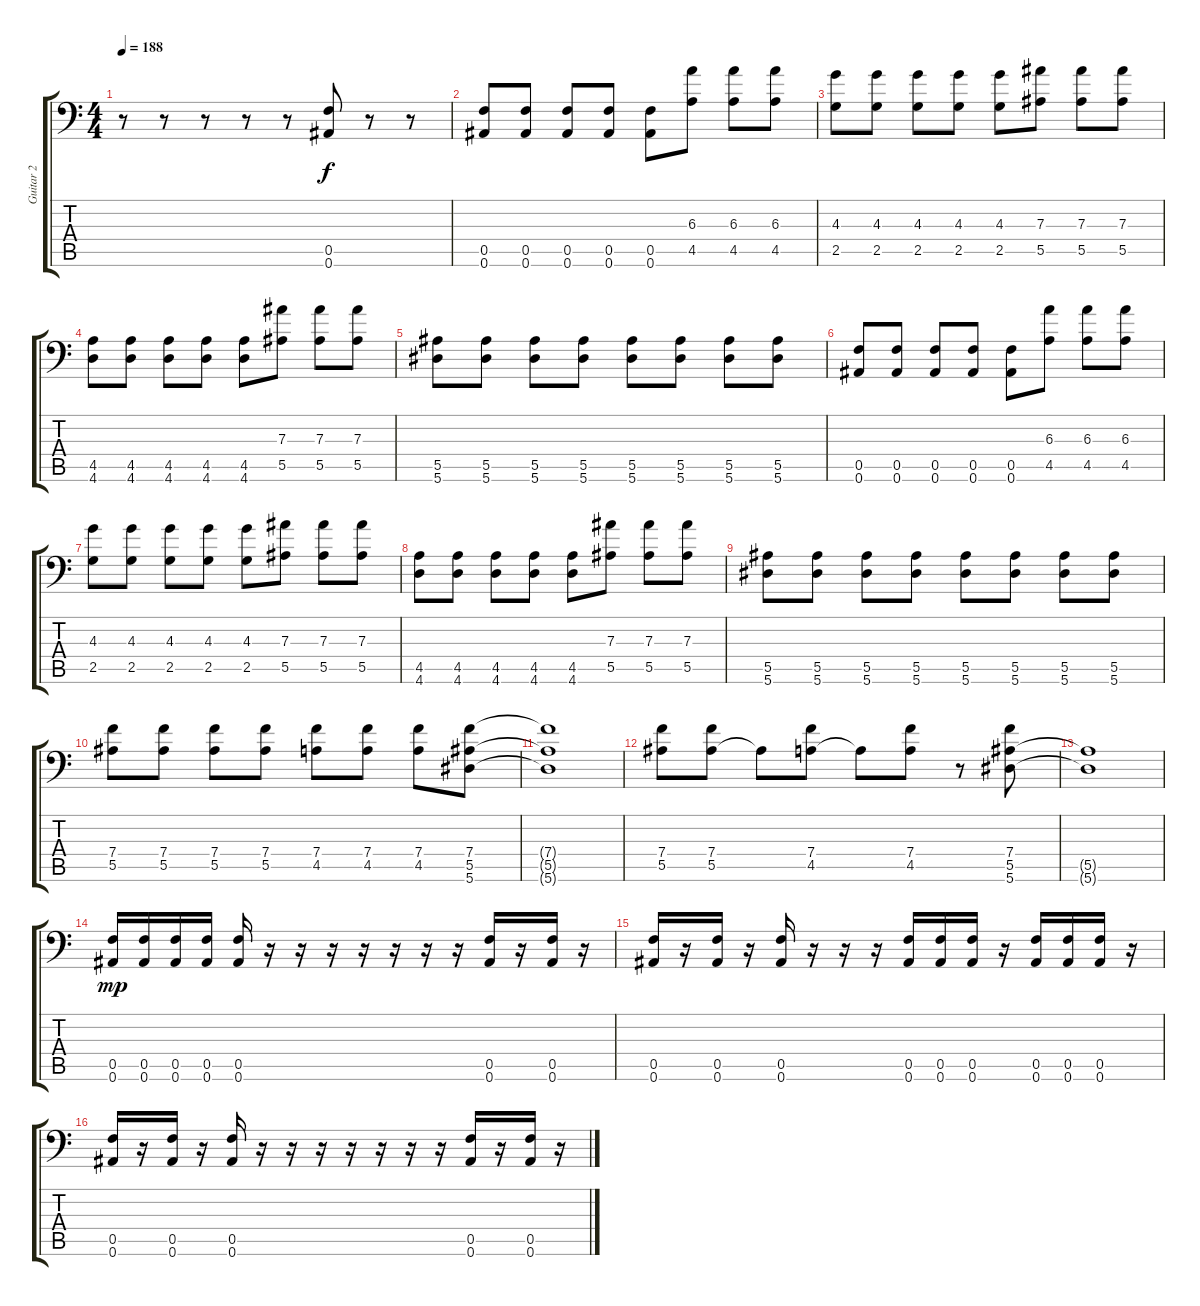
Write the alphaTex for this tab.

\track ("Guitar 2" "Guitar 2") {instrument distortionguitar}
\staff {score tabs}
\tuning (C4 G3 Eb3 Bb2 F2 Bb1) {hide}
\ts (4 4)
\tempo 188
\clef f4
\ks c
r.8{dy f} r.8 r.8 r.8 r.8 (0.5 0.6).8 r.8 r.8 |
(0.5 0.6).8 (0.5 0.6).8 (0.5 0.6).8 (0.5 0.6).8 (0.5 0.6).8 (6.3 4.5).8 (6.3 4.5).8 (6.3 4.5).8 |
(4.3 2.5).8 (4.3 2.5).8 (4.3 2.5).8 (4.3 2.5).8 (4.3 2.5).8 (7.3 5.5).8 (7.3 5.5).8 (7.3 5.5).8 |
(4.5 4.6).8 (4.5 4.6).8 (4.5 4.6).8 (4.5 4.6).8 (4.5 4.6).8 (7.3 5.5).8 (7.3 5.5).8 (7.3 5.5).8 |
(5.5 5.6).8 (5.5 5.6).8 (5.5 5.6).8 (5.5 5.6).8 (5.5 5.6).8 (5.5 5.6).8 (5.5 5.6).8 (5.5 5.6).8 |
(0.5 0.6).8 (0.5 0.6).8 (0.5 0.6).8 (0.5 0.6).8 (0.5 0.6).8 (6.3 4.5).8 (6.3 4.5).8 (6.3 4.5).8 |
(4.3 2.5).8 (4.3 2.5).8 (4.3 2.5).8 (4.3 2.5).8 (4.3 2.5).8 (7.3 5.5).8 (7.3 5.5).8 (7.3 5.5).8 |
(4.5 4.6).8 (4.5 4.6).8 (4.5 4.6).8 (4.5 4.6).8 (4.5 4.6).8 (7.3 5.5).8 (7.3 5.5).8 (7.3 5.5).8 |
(5.5 5.6).8 (5.5 5.6).8 (5.5 5.6).8 (5.5 5.6).8 (5.5 5.6).8 (5.5 5.6).8 (5.5 5.6).8 (5.5 5.6).8 |
(7.4 5.5).8 (7.4 5.5).8 (7.4 5.5).8 (7.4 5.5).8 (7.4 4.5).8 (7.4 4.5).8 (7.4 4.5).8 (7.4 5.5 5.6).8 |
(7.4{t} 5.5{t} 5.6{t}).1 |
(7.4 5.5).8 (7.4 5.5).8 5.5{t}.8 (7.4 4.5).8 4.5{t}.8 (7.4 4.5).8 r.8 (7.4 5.5 5.6).8 |
(5.5{t} 5.6{t}).1 |
(0.5 0.6).16{dy mp} (0.5 0.6).16 (0.5 0.6).16 (0.5 0.6).16 (0.5 0.6).16 r.16 r.16 r.16 r.16 r.16 r.16 r.16 (0.5 0.6).16 r.16 (0.5 0.6).16 r.16 |
(0.5 0.6).16 r.16 (0.5 0.6).16 r.16 (0.5 0.6).16 r.16 r.16 r.16 (0.5 0.6).16 (0.5 0.6).16 (0.5 0.6).16 r.16 (0.5 0.6).16 (0.5 0.6).16 (0.5 0.6).16 r.16 |
(0.5 0.6).16 r.16 (0.5 0.6).16 r.16 (0.5 0.6).16 r.16 r.16 r.16 r.16 r.16 r.16 r.16 (0.5 0.6).16 r.16 (0.5 0.6).16 r.16
